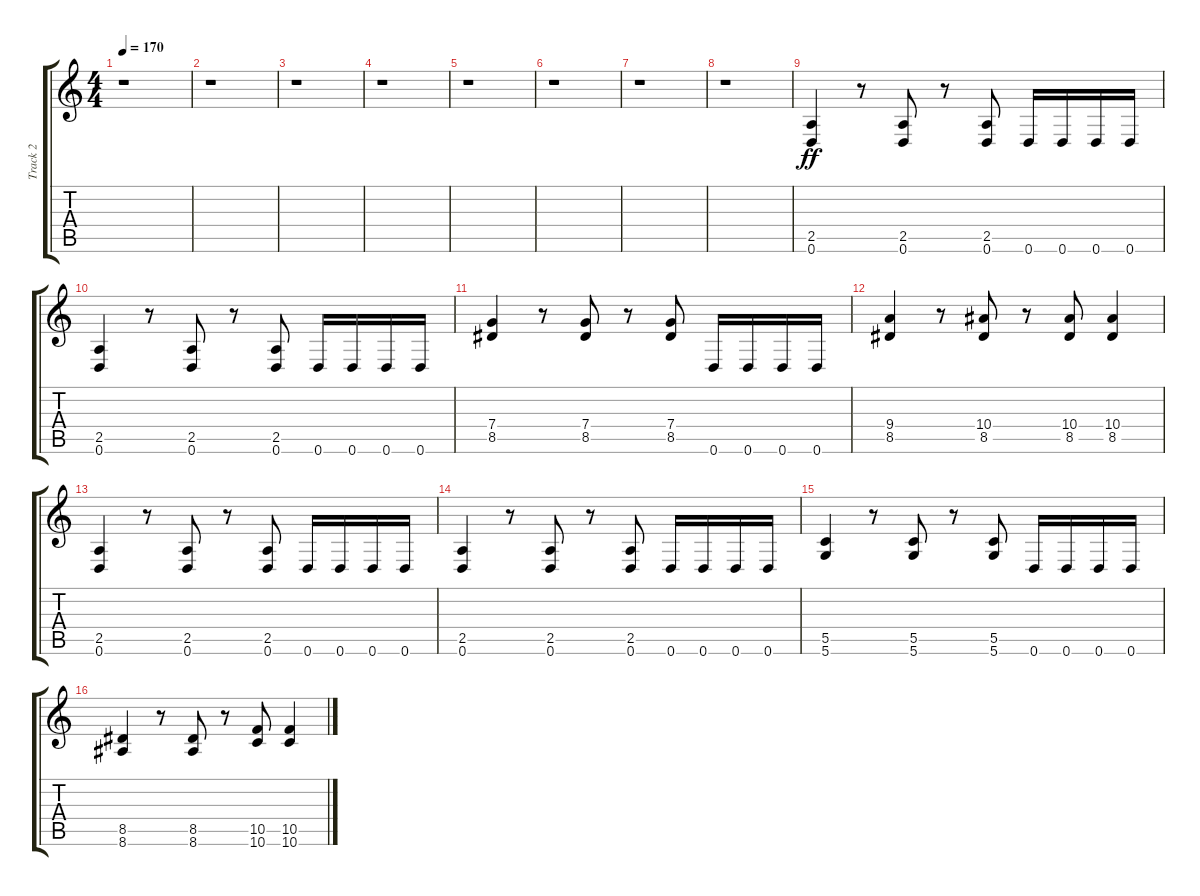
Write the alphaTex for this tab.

\track ("Track 2" "Track 2") {instrument distortionguitar}
\staff {score tabs}
\tuning (D4 A3 F3 C3 G2 D2) {hide}
\ts (4 4)
\tempo 170
\clef g2
\ks c
r.1{dy ff} |
r.1 |
r.1 |
r.1 |
r.1 |
r.1 |
r.1 |
r.1 |
(2.5 0.6).4{volume 16} r.8 (2.5 0.6).8 r.8 (2.5 0.6).8 0.6.16 0.6.16 0.6.16 0.6.16 |
(2.5 0.6).4 r.8 (2.5 0.6).8 r.8 (2.5 0.6).8 0.6.16 0.6.16 0.6.16 0.6.16 |
(7.4 8.5).4 r.8 (7.4 8.5).8 r.8 (7.4 8.5).8 0.6.16 0.6.16 0.6.16 0.6.16 |
(9.4 8.5).4 r.8 (10.4 8.5).8 r.8 (10.4 8.5).8 (10.4 8.5).4 |
(2.5 0.6).4 r.8 (2.5 0.6).8 r.8 (2.5 0.6).8 0.6.16 0.6.16 0.6.16 0.6.16 |
(2.5 0.6).4 r.8 (2.5 0.6).8 r.8 (2.5 0.6).8 0.6.16 0.6.16 0.6.16 0.6.16 |
(5.5 5.6).4 r.8 (5.5 5.6).8 r.8 (5.5 5.6).8 0.6.16 0.6.16 0.6.16 0.6.16 |
(8.5 8.6).4 r.8 (8.5 8.6).8 r.8 (10.5 10.6).8 (10.5 10.6).4
